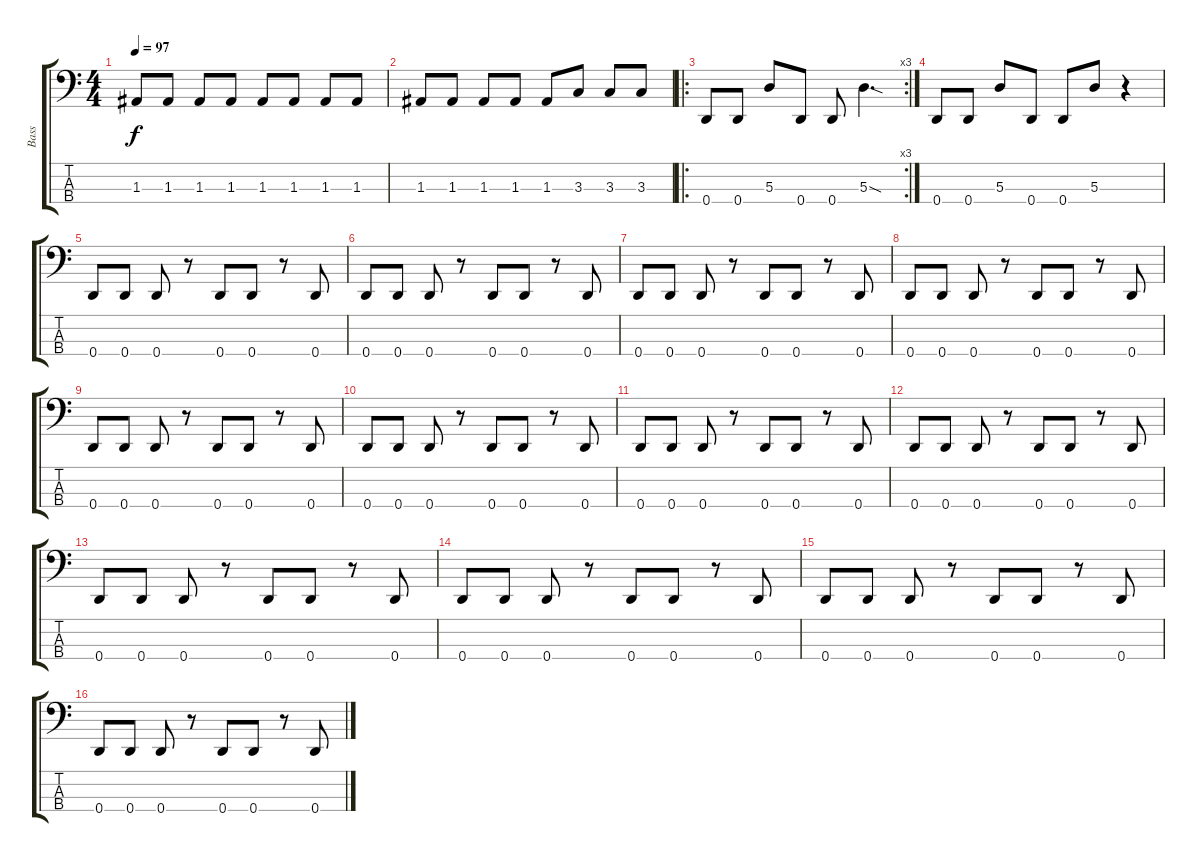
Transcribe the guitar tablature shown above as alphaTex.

\track ("Bass" "Bass") {instrument electricbassfinger}
\staff {score tabs}
\tuning (G2 D2 A1 D1) {hide}
\ts (4 4)
\tempo 97
\clef f4
\ks c
1.3.8{dy f} 1.3.8 1.3.8 1.3.8 1.3.8 1.3.8 1.3.8 1.3.8 |
1.3.8 1.3.8 1.3.8 1.3.8 1.3.8 3.3.8 3.3.8 3.3.8 |
\ro
\rc 3
0.4.8 0.4.8 5.3.8 0.4.8 0.4.8 5.3{sod}.4{d} |
0.4.8 0.4.8 5.3.8 0.4.8 0.4.8 5.3.8 r.4 |
0.4.8 0.4.8 0.4.8 r.8 0.4.8 0.4.8 r.8 0.4.8 |
0.4.8 0.4.8 0.4.8 r.8 0.4.8 0.4.8 r.8 0.4.8 |
0.4.8 0.4.8 0.4.8 r.8 0.4.8 0.4.8 r.8 0.4.8 |
0.4.8 0.4.8 0.4.8 r.8 0.4.8 0.4.8 r.8 0.4.8 |
0.4.8 0.4.8 0.4.8 r.8 0.4.8 0.4.8 r.8 0.4.8 |
0.4.8 0.4.8 0.4.8 r.8 0.4.8 0.4.8 r.8 0.4.8 |
0.4.8 0.4.8 0.4.8 r.8 0.4.8 0.4.8 r.8 0.4.8 |
0.4.8 0.4.8 0.4.8 r.8 0.4.8 0.4.8 r.8 0.4.8 |
0.4.8 0.4.8 0.4.8 r.8 0.4.8 0.4.8 r.8 0.4.8 |
0.4.8 0.4.8 0.4.8 r.8 0.4.8 0.4.8 r.8 0.4.8 |
0.4.8 0.4.8 0.4.8 r.8 0.4.8 0.4.8 r.8 0.4.8 |
0.4.8 0.4.8 0.4.8 r.8 0.4.8 0.4.8 r.8 0.4.8
